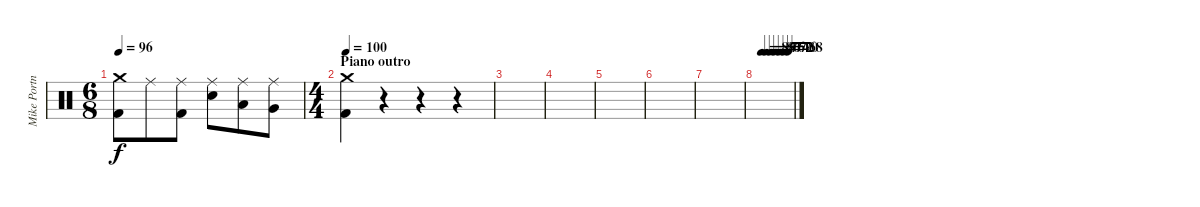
\track ("Mike Portnoy" "Mike Portn") {instrument percussion}
\staff {score}
\articulation defaults
\ts (6 8)
\tempo 96
\clef neutral
\ks c
("Crash medium (hit)" "Kick (hit) 2").8{dy f} "Ride (middle)".8 ("Ride (middle)" "Kick (hit) 2").8 ("Ride (middle)" "Snare (hit) 2").8 ("Ride (middle)" "Low Tom (hit)").8 ("Ride (middle)" "Very Low Tom (hit)").8 |
\ts (4 4)
\section ("" "Piano outro")
\tempo 100
("Crash medium (hit)" "Kick (hit) 2").4 r.4 r.4 r.4 |
|
|
|
|
|
\tempo (88 0.125)
\tempo (80 0.25)
\tempo (76 0.375)
\tempo (74 0.5)
\tempo (72 0.625)
\tempo (70 0.75)
\tempo (68 0.875)
